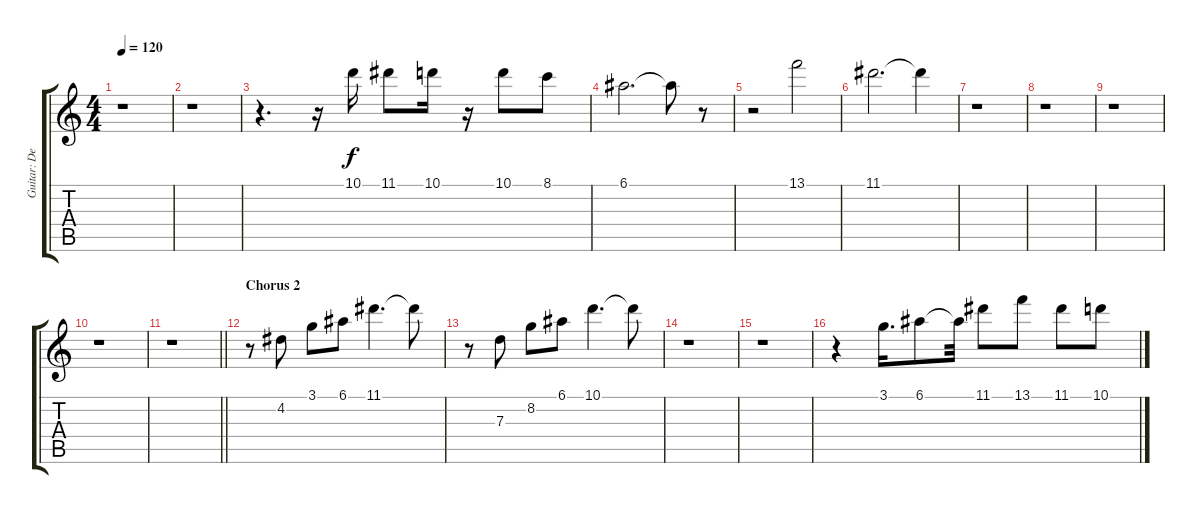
\track ("Guitar: Dean Parks" "Guitar: De") {instrument overdrivenguitar}
\staff {score tabs}
\tuning (E4 B3 G3 D3 A2 E2) {hide}
\ts (4 4)
\tempo 120
\clef g2
\ks c
r.1{dy f} |
r.1 |
r.4{d} r.16 10.1.16 11.1.8 10.1.16 r.16 10.1.8 8.1.8 |
6.1.2{d} 6.1{t}.8 r.8 |
r.2 13.1.2{instrument electricguitarjazz} |
11.1.2{d} 11.1{t}.4 |
r.1 |
r.1 |
r.1 |
r.1 |
\barLineRight lightlight
r.1 |
\section ("" "Chorus 2")
r.8 4.2.8{instrument overdrivenguitar} 3.1.8 6.1.8 11.1.4{d} 11.1{t}.8 |
r.8 7.3.8 8.2.8 6.1.8 10.1.4{d} 10.1{t}.8 |
r.1 |
r.1 |
r.4 3.1.16{d} 6.1.8 6.1{t}.32 11.1.8 13.1.8 11.1.8 10.1.8
